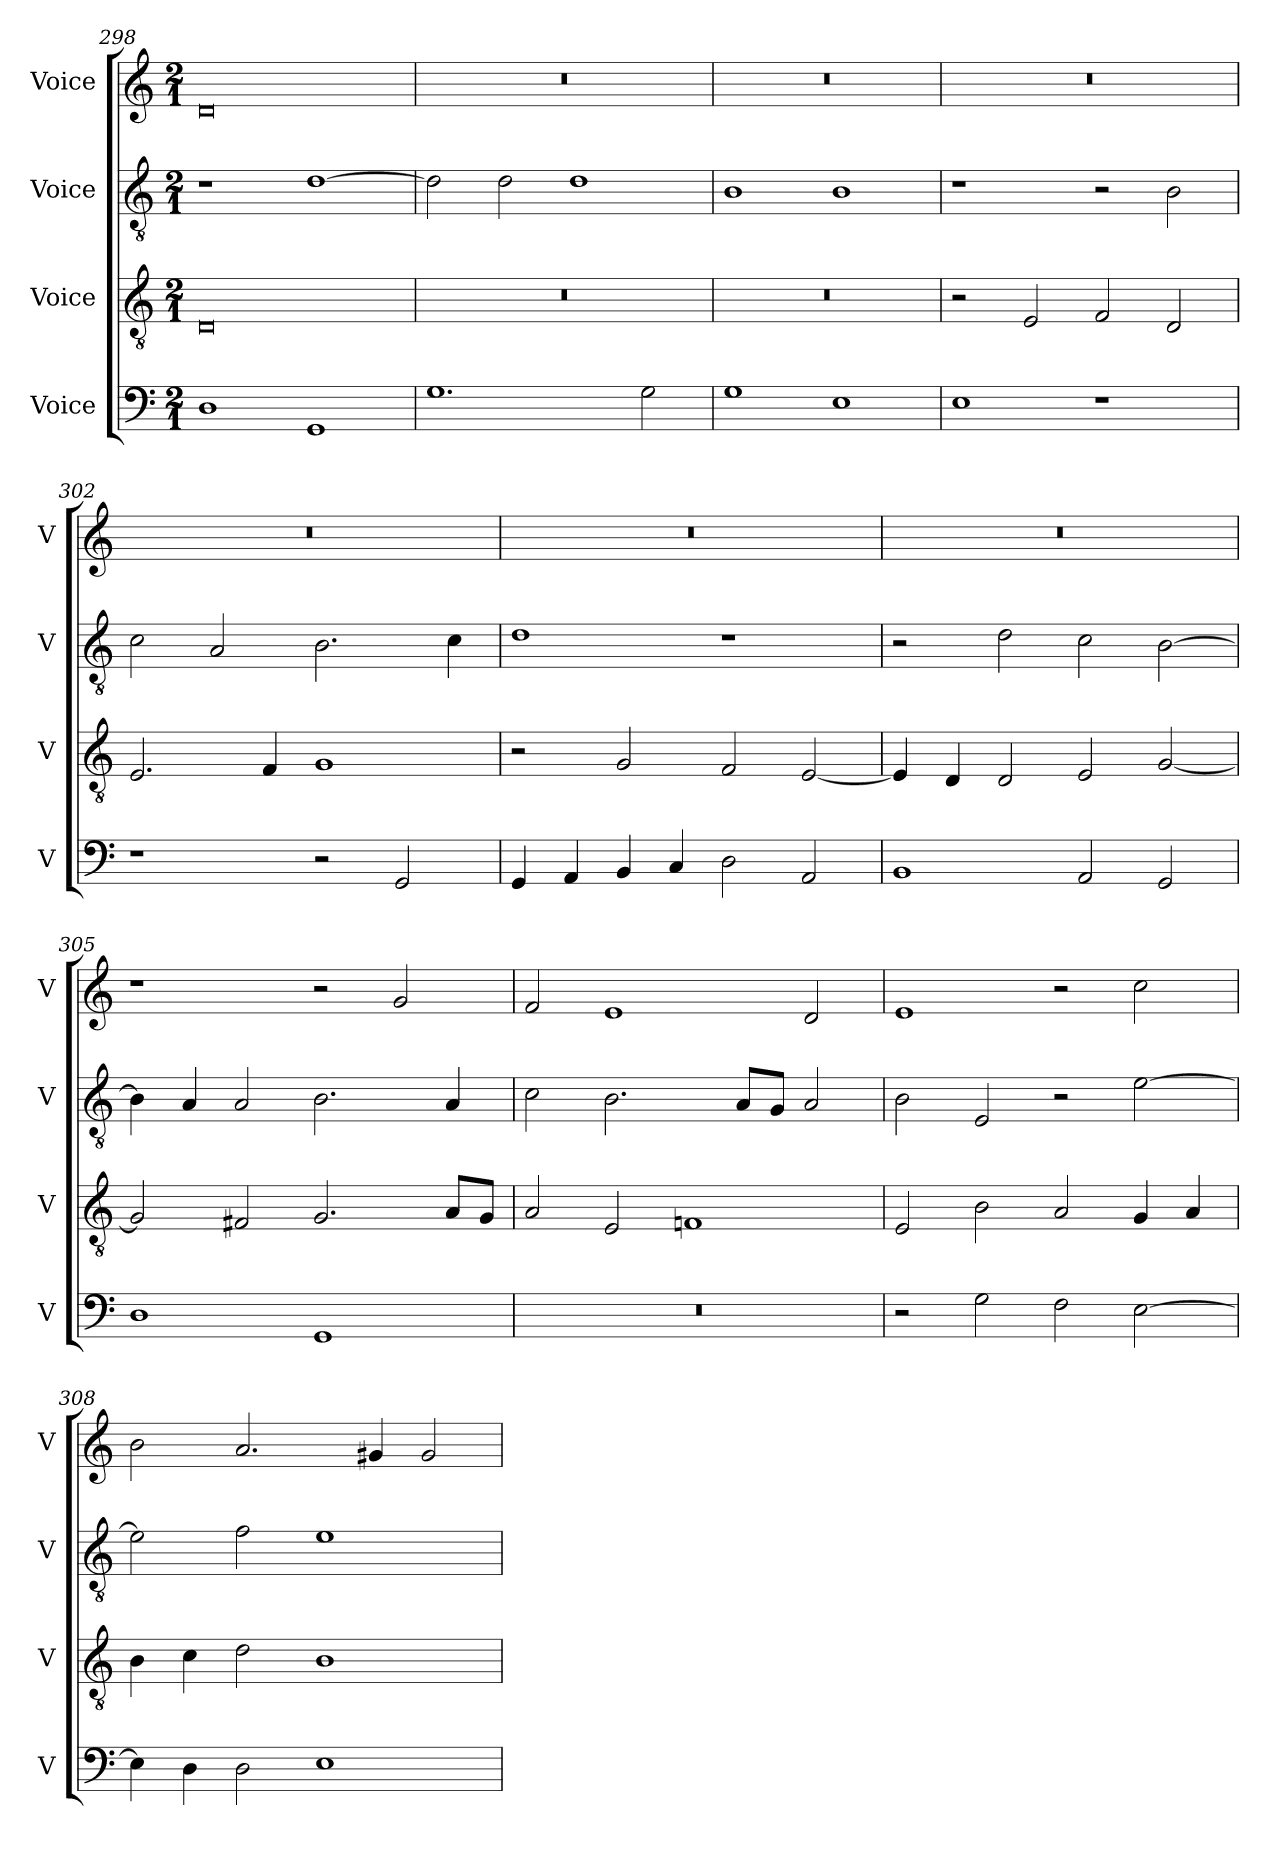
**kern	**kern	**kern	**kern
*part4	*part3	*part2	*part1
*staff4	*staff3	*staff2	*staff1
*I"Voice	*I"Voice	*I"Voice	*I"Voice
*I'V	*I'V	*I'V	*I'V
*clefF4	*clefGv2	*clefGv2	*clefG2
*k[]	*k[]	*k[]	*k[]
*M2/1	*M2/1	*M2/1	*M2/1
=298	=298	=298	=298
1D	0D	1r	0d
1GG	.	[1d	.
=299	=299	=299	=299
1.G	0r	2d\]	0r
.	.	2d\	.
.	.	1d	.
2G\	.	.	.
=300	=300	=300	=300
1G	0r	1B	0r
1E	.	1B	.
=301	=301	=301	=301
1E	2r	1r	0r
.	2E/	.	.
1r	2F/	2r	.
.	2D/	2B\	.
=302	=302	=302	=302
1r	2.E/	2c\	0r
.	.	2A/	.
.	4F/	.	.
2r	1G	2.B\	.
2GG/	.	.	.
.	.	4c\	.
!!LO:LB:g=z
=303	=303	=303	=303
4GG/	2r	1d	0r
4AA/	.	.	.
4BB/	2G/	.	.
4C/	.	.	.
2D\	2F/	1r	.
2AA/	[2E/	.	.
=304	=304	=304	=304
1BB	4E/]	2r	0r
.	4D/	.	.
.	2D/	2d\	.
2AA/	2E/	2c\	.
2GG/	[2G/	[2B\	.
=305	=305	=305	=305
1D	2G/]	4B\]	1r
.	.	4A/	.
.	2F#X/	2A/	.
1GG	2.G/	2.B\	2r
.	.	.	2g/
.	8A/L	4A/	.
.	8G/J	.	.
=306	=306	=306	=306
0r	2A/	2c\	2f/
.	2E/	2.B\	1e
.	1Fn	.	.
.	.	8A/L	.
.	.	8G/J	.
.	.	2A/	2d/
=307	=307	=307	=307
2r	2E/	2B\	1e
2G\	2B\	2E/	.
2F\	2A/	2r	2r
[2E\	4G/	[2e\	2cc\
.	4A/	.	.
=308	=308	=308	=308
4E\]	4B\	2e\]	2b\
4D\	4c\	.	.
2D\	2d\	2f\	2.a/
1E	1B	1e	.
.	.	.	4g#X/
.	.	.	2g#/
=	=	=	=
*-	*-	*-	*-
